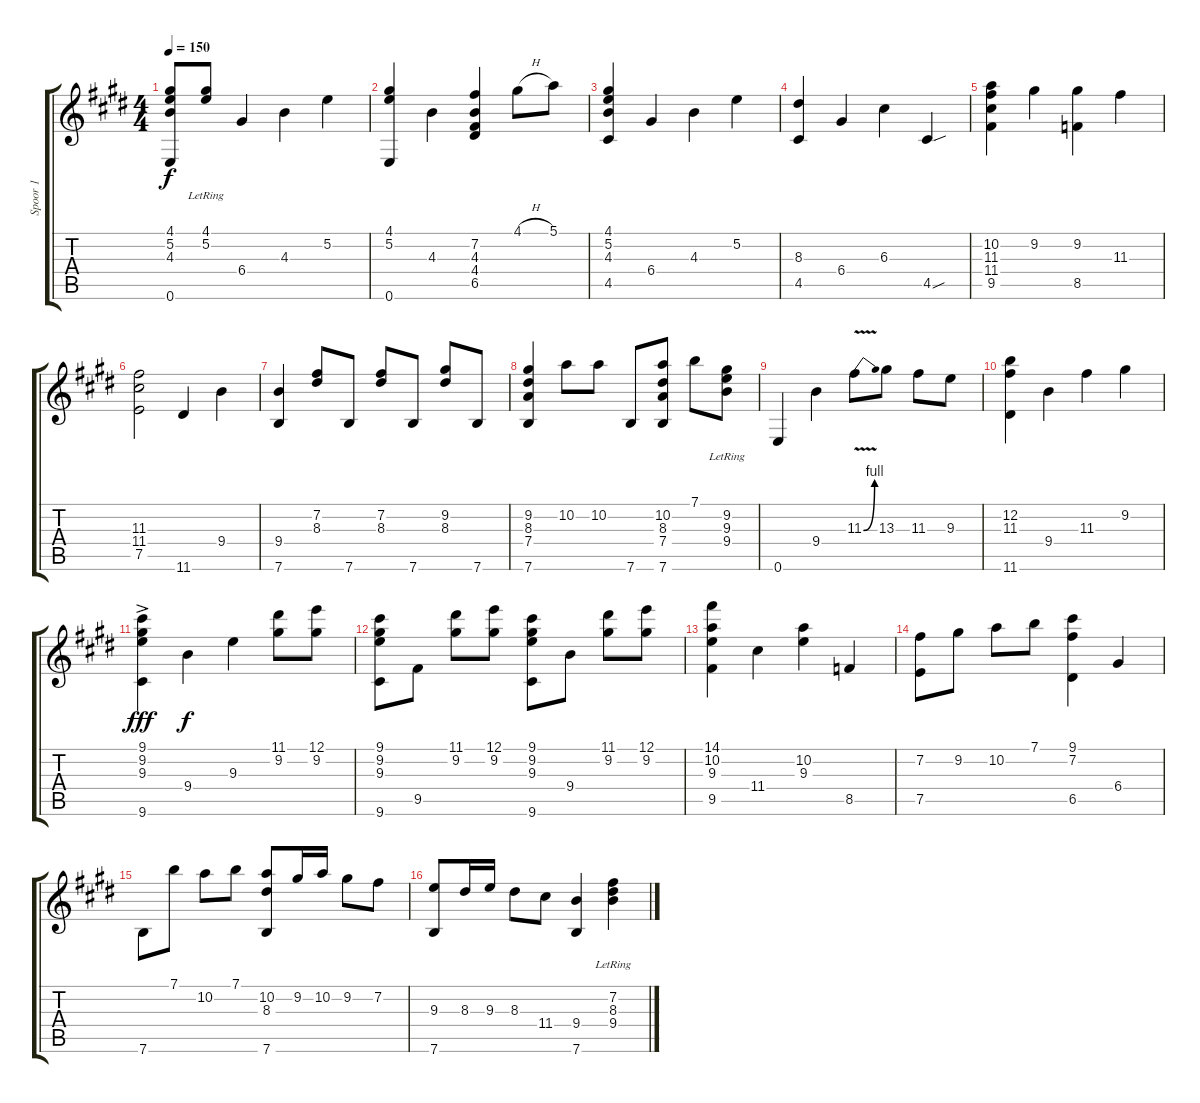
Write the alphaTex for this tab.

\track ("Spoor 1" "Spoor 1") {instrument acousticguitarnylon}
\staff {score tabs}
\tuning (E4 B3 G3 D3 A2 E2) {hide}
\ts (4 4)
\tempo 150
\clef g2
\ks e
(4.1 5.2 4.3 0.6).8{dy f} (4.1{lr} 5.2).8 6.4.4 4.3.4 5.2.4 |
(4.1 5.2 0.6).4 4.3.4 (7.2 4.3 4.4 6.5).4 4.1{h}.8 5.1.8 |
(4.1 5.2 4.3 4.5).4 6.4.4 4.3.4 5.2.4 |
(8.3 4.5).4 6.4.4 6.3.4 4.5{sou}.4 |
(10.2 11.3 11.4 9.5).4 9.2.4 (9.2 8.5).4 11.3.4 |
(11.3 11.4 7.5).2 11.6.4 9.4.4 |
(9.4 7.6).4 (7.2 8.3).8 7.6.8 (7.2 8.3).8 7.6.8 (9.2 8.3).8 7.6.8 |
(9.2 8.3 7.4 7.6).4 10.2.8 10.2.8 7.6.8 (10.2 8.3 7.4 7.6).8 7.1.8 (9.2{lr} 9.3 9.4).8 |
0.6.4 9.4.4 11.3{be (bend 0 0 60 4) v}.8 13.3.8 11.3.8 9.3.8 |
(12.2 11.3 11.6).4 9.4.4 11.3.4 9.2.4 |
(9.1 9.2 9.3 9.6{ac}).4{dy fff} 9.4.4{dy f} 9.3.4 (11.1 9.2).8 (12.1 9.2).8 |
(9.1 9.2 9.3 9.6).8 9.5.8 (11.1 9.2).8 (12.1 9.2).8 (9.1 9.2 9.3 9.6).8 9.4.8 (11.1 9.2).8 (12.1 9.2).8 |
(14.1 10.2 9.3 9.5).4 11.4.4 (10.2 9.3).4 8.5.4 |
(7.2 7.5).8 9.2.8 10.2.8 7.1.8 (9.1 7.2 6.5).4 6.4.4 |
7.6.8 7.1.8 10.2.8 7.1.8 (10.2 8.3 7.6).8 9.2.16 10.2.16 9.2.8 7.2.8 |
(9.3 7.6).8 8.3.16 9.3.16 8.3.8 11.4.8 (9.4 7.6).4 (7.2{lr} 8.3 9.4).4
